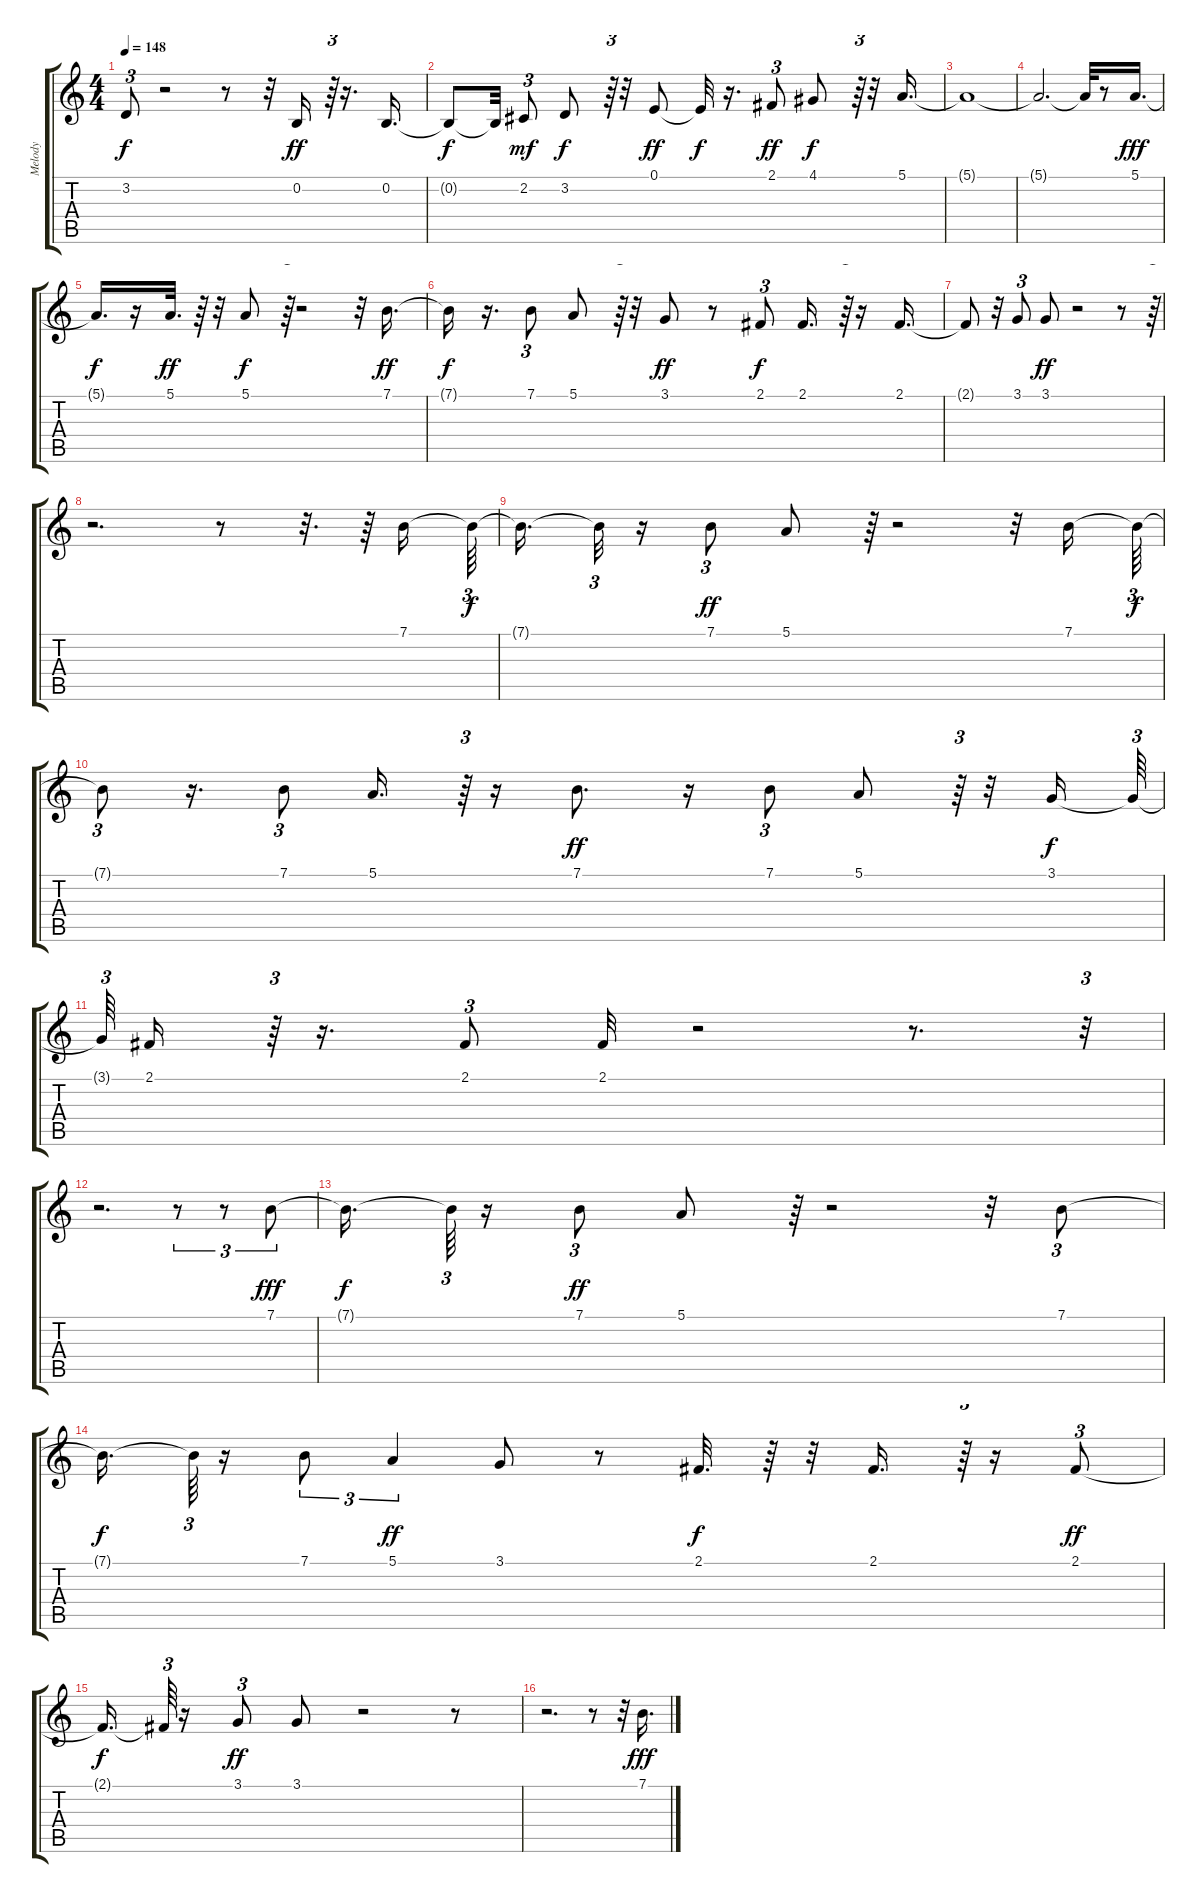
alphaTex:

\track ("Melody" "Melody") {instrument synthvoice}
\staff {score tabs}
\tuning (E4 B3 G3 D3 A2 E2) {hide}
\ts (4 4)
\tempo 148
\clef g2
\ks c
3.2{t}.8{tu (3 2) dy f} r.2 r.8 r.32 0.2.16{dy ff} r.64{tu (3 2)} r.16{d} 0.2.16{d} |
0.2{t}.8{dy f} 0.2{t}.32 2.2.8{tu (3 2) dy mf} 3.2.8{dy f} r.64{tu (3 2)} r.32 0.1.8{dy ff} 0.1{t}.32{dy f} r.16{d} 2.1.8{tu (3 2) dy ff} 4.1.8{dy f} r.64{tu (3 2)} r.32 5.1.16{d} |
5.1{t}.1 |
5.1{t}.2{d} 5.1{t}.32 r.8 5.1.16{d dy fff} |
5.1{t}.16{d dy f} r.16 5.1.32{d dy ff} r.64 r.32 5.1.8{dy f} r.64{tu (3 2)} r.2 r.32 7.1.16{d dy ff} |
7.1{t}.16{dy f} r.16{d} 7.1.8{tu (3 2)} 5.1.8 r.64{tu (3 2)} r.32 3.1.8{dy ff} r.8 2.1.8{tu (3 2) dy f} 2.1.16{d} r.64{tu (3 2)} r.16 2.1.16{d} |
2.1{t}.8 r.32 3.1.8{tu (3 2)} 3.1.8{dy ff} r.2 r.8 r.64{tu (3 2)} |
r.2{d} r.8 r.32{d} r.64 7.1.16 7.1{t}.64{tu (3 2) dy f} |
7.1{t}.16{d} 7.1{t}.32{tu (3 2)} r.16 7.1.8{tu (3 2) dy ff} 5.1.8 r.64{tu (3 2)} r.2 r.32 7.1.16 7.1{t}.64{tu (3 2) dy f} |
7.1{t}.8{tu (3 2)} r.16{d} 7.1.8{tu (3 2)} 5.1.16{d} r.64{tu (3 2)} r.16 7.1.8{d dy ff} r.16 7.1.8{tu (3 2)} 5.1.8 r.64{tu (3 2)} r.32 3.1.16{dy f} 3.1{t}.64{tu (3 2)} |
3.1{t}.64{tu (3 2)} 2.1.16 r.64{tu (3 2)} r.16{d} 2.1.8{tu (3 2)} 2.1.32 r.2 r.8{d} r.32{tu (3 2)} |
r.2{d} r.8{tu (3 2)} r.8{tu (3 2)} 7.1.8{tu (3 2) dy fff} |
7.1{t}.16{d dy f} 7.1{t}.64{tu (3 2)} r.16 7.1.8{tu (3 2) dy ff} 5.1.8 r.64{tu (3 2)} r.2 r.32 7.1.8{tu (3 2)} |
7.1{t}.16{d dy f} 7.1{t}.64{tu (3 2)} r.16 7.1.8{tu (3 2)} 5.1.4{tu (3 2) dy ff} 3.1.8 r.8 2.1.32{d dy f} r.64 r.32 2.1.16{d} r.64{tu (3 2)} r.16 2.1.8{tu (3 2) dy ff} |
2.1{t}.16{d dy f} 2.1{t}.64{tu (3 2)} r.16 3.1.8{tu (3 2) dy ff} 3.1.8 r.2 r.8 |
r.2{d} r.8 r.32 7.1.16{d dy fff}
